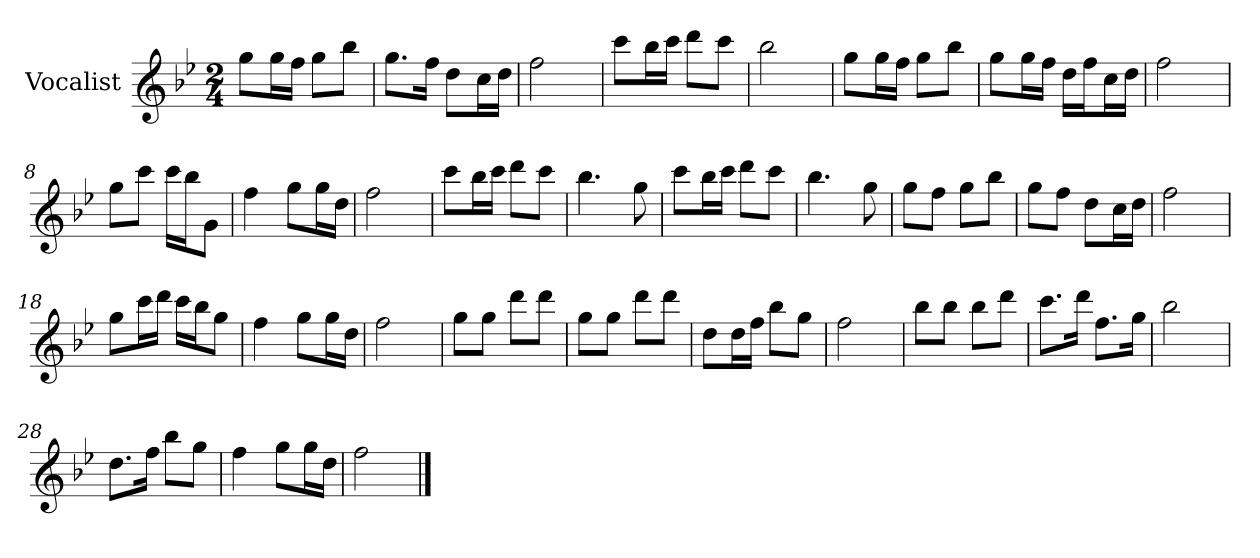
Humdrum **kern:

**kern
*part1
*staff1
*I"Vocalist
*k[b-e-]
*B-:
*M2/4
=
8ggL
16ggL
16ffJJ
8ggL
8bb-J
=1
8.ggL
16ffJk
8ddL
16ccL
16ddJJ
=2
2ff
=3
8cccL
16bb-L
16cccJJ
8dddL
8cccJ
=4
2bb-
=5
8ggL
16ggL
16ffJJ
8ggL
8bb-J
=6
8ggL
16ggL
16ffJJ
16ddLL
16ffJ
16ccL
16ddJJ
=7
2ff
=8
8ggL
8cccJ
16cccLL
16bb-J
8gJ
=9
4ff
8ggL
16ggL
16ddJJ
=10
2ff
=11
8cccL
16bb-L
16cccJJ
8dddL
8cccJ
=12
4.bb-
8gg
=13
8cccL
16bb-L
16cccJJ
8dddL
8cccJ
=14
4.bb-
8gg
=15
8ggL
8ffJ
8ggL
8bb-J
=16
8ggL
8ffJ
8ddL
16ccL
16ddJJ
=17
2ff
=18
8ggL
16cccL
16dddJJ
16cccLL
16bb-J
8ggJ
=19
4ff
8ggL
16ggL
16ddJJ
=20
2ff
=21
8ggL
8ggJ
8dddL
8dddJ
=22
8ggL
8ggJ
8dddL
8dddJ
=23
8ddL
16ddL
16ffJJ
8bb-L
8ggJ
=24
2ff
=25
8bb-L
8bb-J
8bb-L
8dddJ
=26
8.cccL
16dddJk
8.ffL
16ggJk
=27
2bb-
=28
8.ddL
16ffJk
8bb-L
8ggJ
=29
4ff
8ggL
16ggL
16ddJJ
=30
2ff
==
*-
